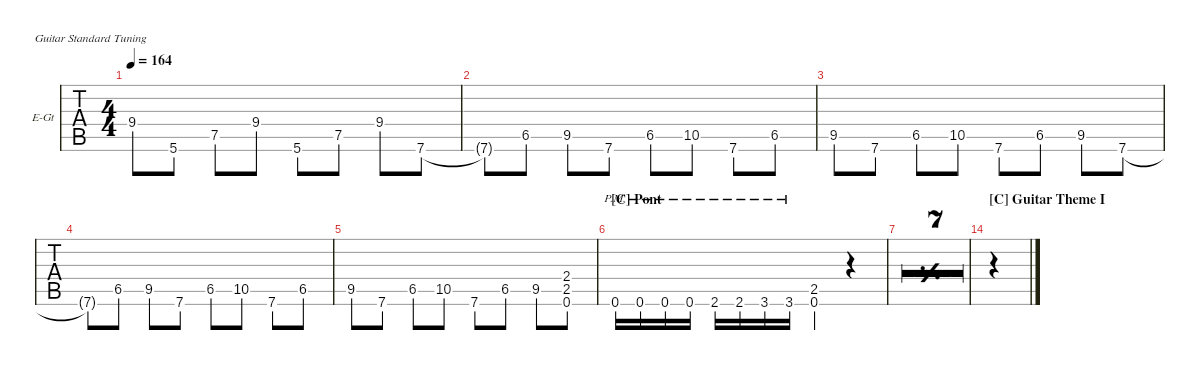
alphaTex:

\defaultSystemsLayout 4
\hideDynamics
\bracketExtendMode groupsimilarinstruments
\firstSystemTrackNameOrientation horizontal
\otherSystemsTrackNameOrientation horizontal
\track ("Guitar I (overdub)" "E-Gt") {multiBarRest instrument distortionguitar}
\staff {tabs}
\tuning (E4 B3 G3 D3 A2 E2)
\ts (4 4)
\tempo 164
\clef g2
\ks eminor
9.4.8{dy ff} 5.6.8 7.5.8 9.4.8 5.6.8 7.5.8 9.4.8 7.6.8 |
7.6{t}.8 6.5.8 9.5.8 7.6.8 6.5.8 10.5.8 7.6.8 6.5.8 |
9.5.8 7.6.8 6.5.8 10.5.8 7.6.8 6.5.8 9.5.8 7.6.8 |
7.6{t}.8 6.5.8 9.5.8 7.6.8 6.5.8 10.5.8 7.6.8 6.5.8 |
9.5.8 7.6.8 6.5.8 10.5.8 7.6.8 6.5.8 9.5.8 (0.6 2.5 2.4).8 |
\section ("C" "Pont")
0.6{pm}.16 0.6{pm}.16 0.6{pm}.16 0.6{pm}.16 2.6{pm}.16 2.6{pm}.16 3.6{pm}.16 3.6{pm}.16 (0.6{st} 2.5{st}).4 r.4 |
\simile simple
|
|
|
|
|
|
|
\section ("C" "Guitar Theme I")
